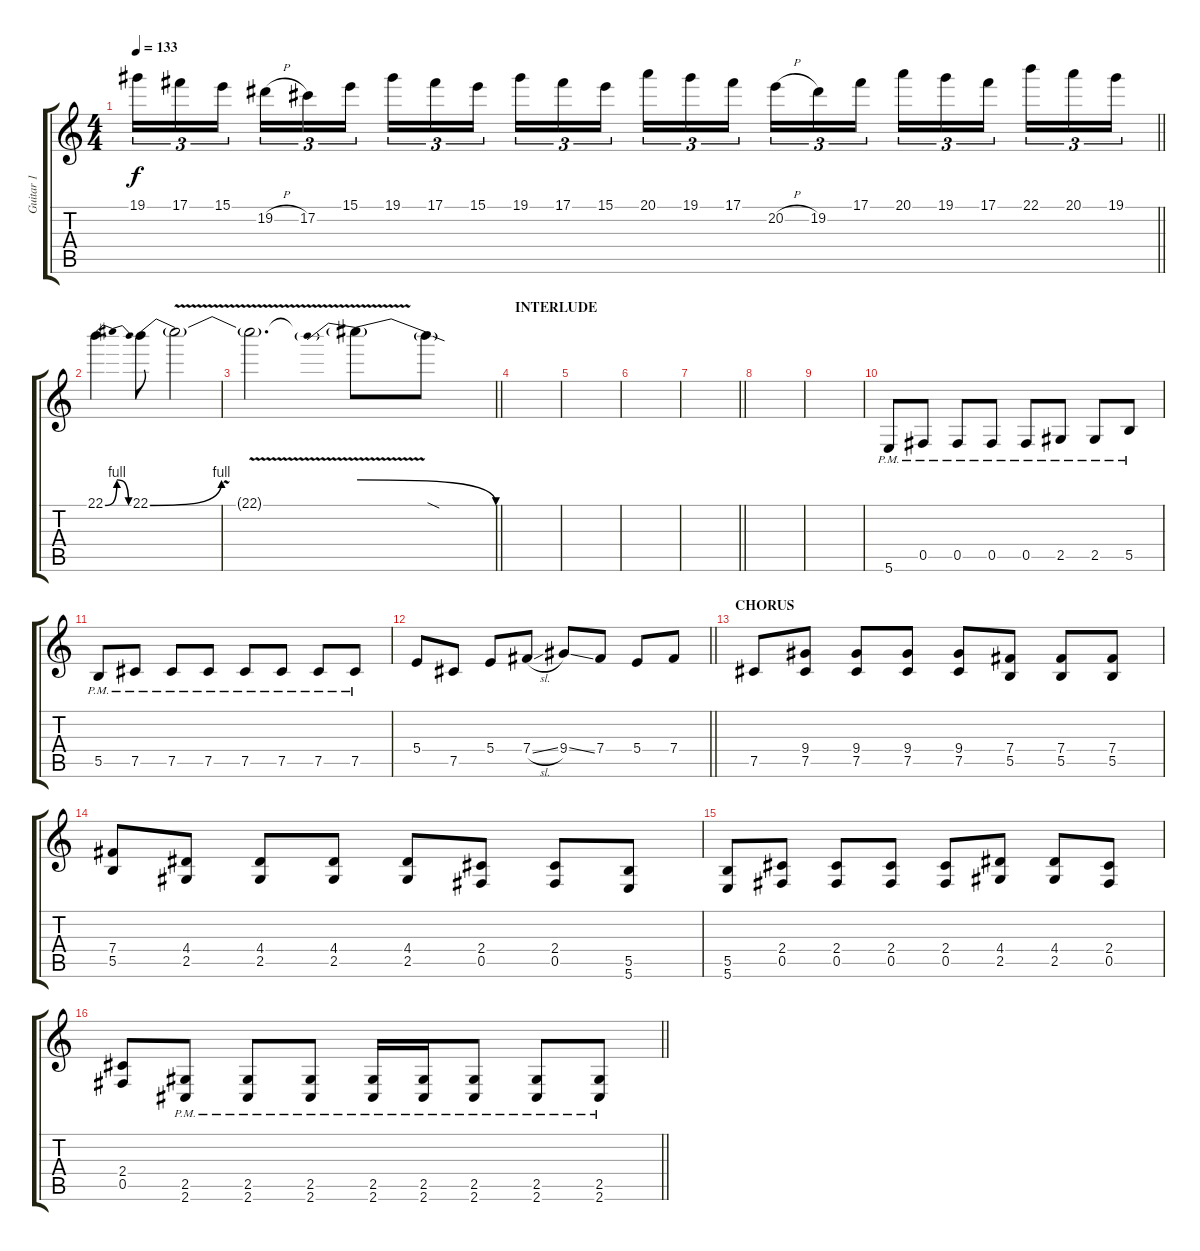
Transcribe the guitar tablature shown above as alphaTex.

\track ("Guitar 1" "Guitar 1") {instrument distortionguitar}
\staff {score tabs}
\tuning (Db4 Ab3 E3 B2 Gb2 B1) {hide}
\ts (4 4)
\tempo 133
\clef g2
\barLineRight lightlight
\ks c
19.1.16{tu (3 2) dy f} 17.1.16{tu (3 2)} 15.1.16{tu (3 2) beam splitsecondary} 19.2{h}.16{tu (3 2)} 17.2.16{tu (3 2)} 15.1.16{tu (3 2)} 19.1.16{tu (3 2)} 17.1.16{tu (3 2)} 15.1.16{tu (3 2) beam splitsecondary} 19.1.16{tu (3 2)} 17.1.16{tu (3 2)} 15.1.16{tu (3 2)} 20.1.16{tu (3 2)} 19.1.16{tu (3 2)} 17.1.16{tu (3 2) beam splitsecondary} 20.2{h}.16{tu (3 2)} 19.2.16{tu (3 2)} 17.1.16{tu (3 2)} 20.1.16{tu (3 2)} 19.1.16{tu (3 2)} 17.1.16{tu (3 2) beam splitsecondary} 22.1.16{tu (3 2)} 20.1.16{tu (3 2)} 19.1.16{tu (3 2)} |
22.1{be (bendrelease 0 0 21 4 40 4 60 0)}.4{d} 22.1{be (bend 0 0 60 4)}.8 22.1{v t}.2 |
\barLineRight lightlight
22.1{v t}.2{d} 22.1{be (prebendrelease 0 4 60 0) t}.8 22.1{sod t}.8 |
\section ("" "INTERLUDE")
|
|
|
\barLineRight lightlight
|
|
|
5.6{pm}.8 0.5{pm}.8 0.5{pm}.8 0.5{pm}.8 0.5{pm}.8 2.5{pm}.8 2.5{pm}.8 5.5{pm}.8 |
5.5{pm}.8 7.5{pm}.8 7.5{pm}.8 7.5{pm}.8 7.5{pm}.8 7.5{pm}.8 7.5{pm}.8 7.5{pm}.8 |
\barLineRight lightlight
5.4.8 7.5.8 5.4.8 7.4{sl}.8 9.4{ss}.8 7.4.8 5.4.8 7.4.8 |
\section ("" "CHORUS")
7.5.8 (9.4 7.5).8 (9.4 7.5).8 (9.4 7.5).8 (9.4 7.5).8 (7.4 5.5).8 (7.4 5.5).8 (7.4 5.5).8 |
(7.4 5.5).8 (4.4 2.5).8 (4.4 2.5).8 (4.4 2.5).8 (4.4 2.5).8 (2.4 0.5).8 (2.4 0.5).8 (5.5 5.6).8 |
(5.5 5.6).8 (2.4 0.5).8 (2.4 0.5).8 (2.4 0.5).8 (2.4 0.5).8 (4.4 2.5).8 (4.4 2.5).8 (2.4 0.5).8 |
\barLineRight lightlight
(2.4 0.5).8 (2.5{pm} 2.6{pm}).8 (2.5{pm} 2.6{pm}).8 (2.5{pm} 2.6{pm}).8 (2.5{pm} 2.6{pm}).16 (2.5{pm} 2.6{pm}).16 (2.5{pm} 2.6{pm}).8 (2.5{pm} 2.6{pm}).8 (2.5{pm} 2.6{pm}).8
